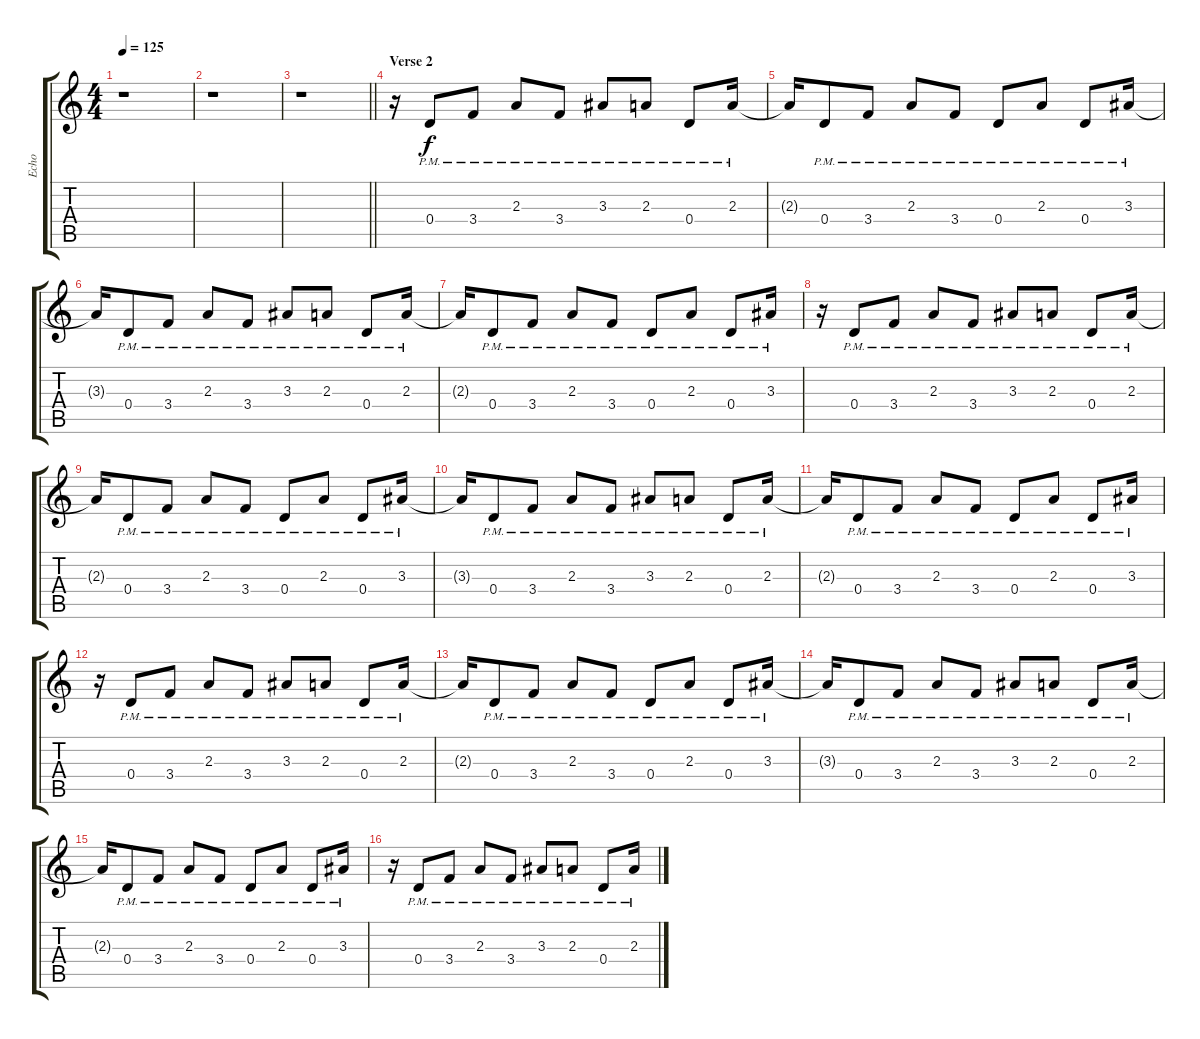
\track ("Echo" "Echo") {instrument distortionguitar}
\staff {score tabs}
\tuning (E4 B3 G3 D3 A2 D2) {hide}
\ts (4 4)
\tempo 125
\clef g2
\ks c
r.1{dy f} |
r.1 |
\barLineRight lightlight
r.1 |
\section ("" "Verse 2")
r.16 0.4{pm}.8 3.4{pm}.8 2.3{pm}.8 3.4{pm}.8 3.3{pm}.8 2.3{pm}.8 0.4{pm}.8 2.3{pm}.16 |
2.3{t}.16 0.4{pm}.8 3.4{pm}.8 2.3{pm}.8 3.4{pm}.8 0.4{pm}.8 2.3{pm}.8 0.4{pm}.8 3.3{pm}.16 |
3.3{t}.16 0.4{pm}.8 3.4{pm}.8 2.3{pm}.8 3.4{pm}.8 3.3{pm}.8 2.3{pm}.8 0.4{pm}.8 2.3{pm}.16 |
2.3{t}.16 0.4{pm}.8 3.4{pm}.8 2.3{pm}.8 3.4{pm}.8 0.4{pm}.8 2.3{pm}.8 0.4{pm}.8 3.3{pm}.16 |
r.16 0.4{pm}.8 3.4{pm}.8 2.3{pm}.8 3.4{pm}.8 3.3{pm}.8 2.3{pm}.8 0.4{pm}.8 2.3{pm}.16 |
2.3{t}.16 0.4{pm}.8 3.4{pm}.8 2.3{pm}.8 3.4{pm}.8 0.4{pm}.8 2.3{pm}.8 0.4{pm}.8 3.3{pm}.16 |
3.3{t}.16 0.4{pm}.8 3.4{pm}.8 2.3{pm}.8 3.4{pm}.8 3.3{pm}.8 2.3{pm}.8 0.4{pm}.8 2.3{pm}.16 |
2.3{t}.16 0.4{pm}.8 3.4{pm}.8 2.3{pm}.8 3.4{pm}.8 0.4{pm}.8 2.3{pm}.8 0.4{pm}.8 3.3{pm}.16 |
r.16 0.4{pm}.8 3.4{pm}.8 2.3{pm}.8 3.4{pm}.8 3.3{pm}.8 2.3{pm}.8 0.4{pm}.8 2.3{pm}.16 |
2.3{t}.16 0.4{pm}.8 3.4{pm}.8 2.3{pm}.8 3.4{pm}.8 0.4{pm}.8 2.3{pm}.8 0.4{pm}.8 3.3{pm}.16 |
3.3{t}.16 0.4{pm}.8 3.4{pm}.8 2.3{pm}.8 3.4{pm}.8 3.3{pm}.8 2.3{pm}.8 0.4{pm}.8 2.3{pm}.16 |
2.3{t}.16 0.4{pm}.8 3.4{pm}.8 2.3{pm}.8 3.4{pm}.8 0.4{pm}.8 2.3{pm}.8 0.4{pm}.8 3.3{pm}.16 |
r.16 0.4{pm}.8 3.4{pm}.8 2.3{pm}.8 3.4{pm}.8 3.3{pm}.8 2.3{pm}.8 0.4{pm}.8 2.3{pm}.16
